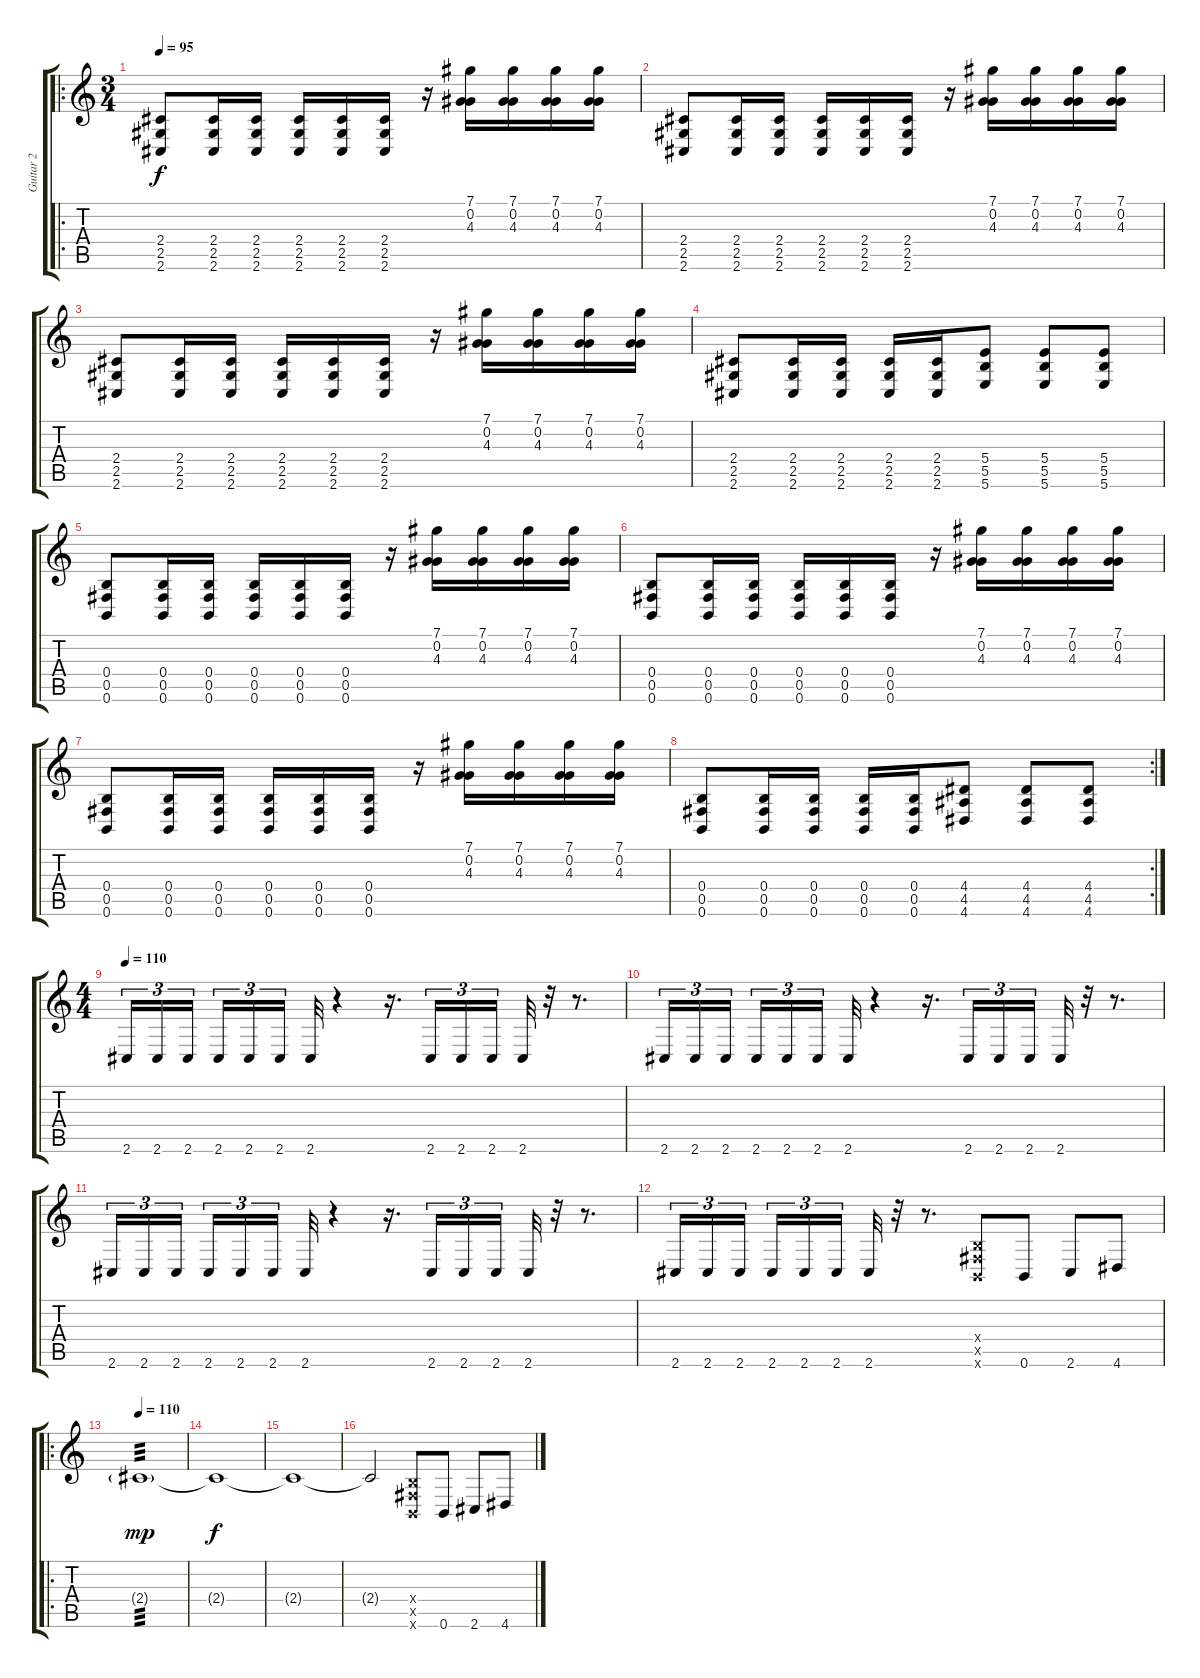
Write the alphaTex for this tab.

\track ("Guitar 2" "Guitar 2") {instrument distortionguitar}
\staff {score tabs}
\tuning (Db4 Ab3 E3 B2 Gb2 B1) {hide}
\ro
\ts (3 4)
\tempo 95
\clef g2
\ks c
(2.4 2.5 2.6).8{dy f} (2.4 2.5 2.6).16 (2.4 2.5 2.6).16 (2.4 2.5 2.6).16 (2.4 2.5 2.6).16 (2.4 2.5 2.6).16 r.16 (7.1 0.2 4.3).16 (7.1 0.2 4.3).16 (7.1 0.2 4.3).16 (7.1 0.2 4.3).16 |
(2.4 2.5 2.6).8 (2.4 2.5 2.6).16 (2.4 2.5 2.6).16 (2.4 2.5 2.6).16 (2.4 2.5 2.6).16 (2.4 2.5 2.6).16 r.16 (7.1 0.2 4.3).16 (7.1 0.2 4.3).16 (7.1 0.2 4.3).16 (7.1 0.2 4.3).16 |
(2.4 2.5 2.6).8 (2.4 2.5 2.6).16 (2.4 2.5 2.6).16 (2.4 2.5 2.6).16 (2.4 2.5 2.6).16 (2.4 2.5 2.6).16 r.16 (7.1 0.2 4.3).16 (7.1 0.2 4.3).16 (7.1 0.2 4.3).16 (7.1 0.2 4.3).16 |
(2.4 2.5 2.6).8 (2.4 2.5 2.6).16 (2.4 2.5 2.6).16 (2.4 2.5 2.6).16 (2.4 2.5 2.6).16 (5.4 5.5 5.6).8 (5.4 5.5 5.6).8 (5.4 5.5 5.6).8 |
(0.4 0.5 0.6).8 (0.4 0.5 0.6).16 (0.4 0.5 0.6).16 (0.4 0.5 0.6).16 (0.4 0.5 0.6).16 (0.4 0.5 0.6).16 r.16 (7.1 0.2 4.3).16 (7.1 0.2 4.3).16 (7.1 0.2 4.3).16 (7.1 0.2 4.3).16 |
(0.4 0.5 0.6).8 (0.4 0.5 0.6).16 (0.4 0.5 0.6).16 (0.4 0.5 0.6).16 (0.4 0.5 0.6).16 (0.4 0.5 0.6).16 r.16 (7.1 0.2 4.3).16 (7.1 0.2 4.3).16 (7.1 0.2 4.3).16 (7.1 0.2 4.3).16 |
(0.4 0.5 0.6).8 (0.4 0.5 0.6).16 (0.4 0.5 0.6).16 (0.4 0.5 0.6).16 (0.4 0.5 0.6).16 (0.4 0.5 0.6).16 r.16 (7.1 0.2 4.3).16 (7.1 0.2 4.3).16 (7.1 0.2 4.3).16 (7.1 0.2 4.3).16 |
\rc 2
(0.4 0.5 0.6).8 (0.4 0.5 0.6).16 (0.4 0.5 0.6).16 (0.4 0.5 0.6).16 (0.4 0.5 0.6).16 (4.4 4.5 4.6).8 (4.4 4.5 4.6).8 (4.4 4.5 4.6).8 |
\ts (4 4)
\tempo 110
2.6.16{tu (3 2)} 2.6.16{tu (3 2)} 2.6.16{tu (3 2)} 2.6.16{tu (3 2)} 2.6.16{tu (3 2)} 2.6.16{tu (3 2)} 2.6.32 r.4 r.16{d} 2.6.16{tu (3 2)} 2.6.16{tu (3 2)} 2.6.16{tu (3 2)} 2.6.32 r.32 r.8{d} |
2.6.16{tu (3 2)} 2.6.16{tu (3 2)} 2.6.16{tu (3 2)} 2.6.16{tu (3 2)} 2.6.16{tu (3 2)} 2.6.16{tu (3 2)} 2.6.32 r.4 r.16{d} 2.6.16{tu (3 2)} 2.6.16{tu (3 2)} 2.6.16{tu (3 2)} 2.6.32 r.32 r.8{d} |
2.6.16{tu (3 2)} 2.6.16{tu (3 2)} 2.6.16{tu (3 2)} 2.6.16{tu (3 2)} 2.6.16{tu (3 2)} 2.6.16{tu (3 2)} 2.6.32 r.4 r.16{d} 2.6.16{tu (3 2)} 2.6.16{tu (3 2)} 2.6.16{tu (3 2)} 2.6.32 r.32 r.8{d} |
2.6.16{tu (3 2)} 2.6.16{tu (3 2)} 2.6.16{tu (3 2)} 2.6.16{tu (3 2)} 2.6.16{tu (3 2)} 2.6.16{tu (3 2)} 2.6.32 r.32 r.8{d} (0.4{x} 0.5{x} 0.6{x}).8 0.6.8 2.6.8 4.6.8 |
\ro
\tempo 110
2.4{g}.1{tp 3 dy mp} |
2.4{t}.1{dy f} |
2.4{t}.1 |
2.4{t}.2 (0.4{x} 0.5{x} 0.6{x}).8 0.6.8 2.6.8 4.6.8
